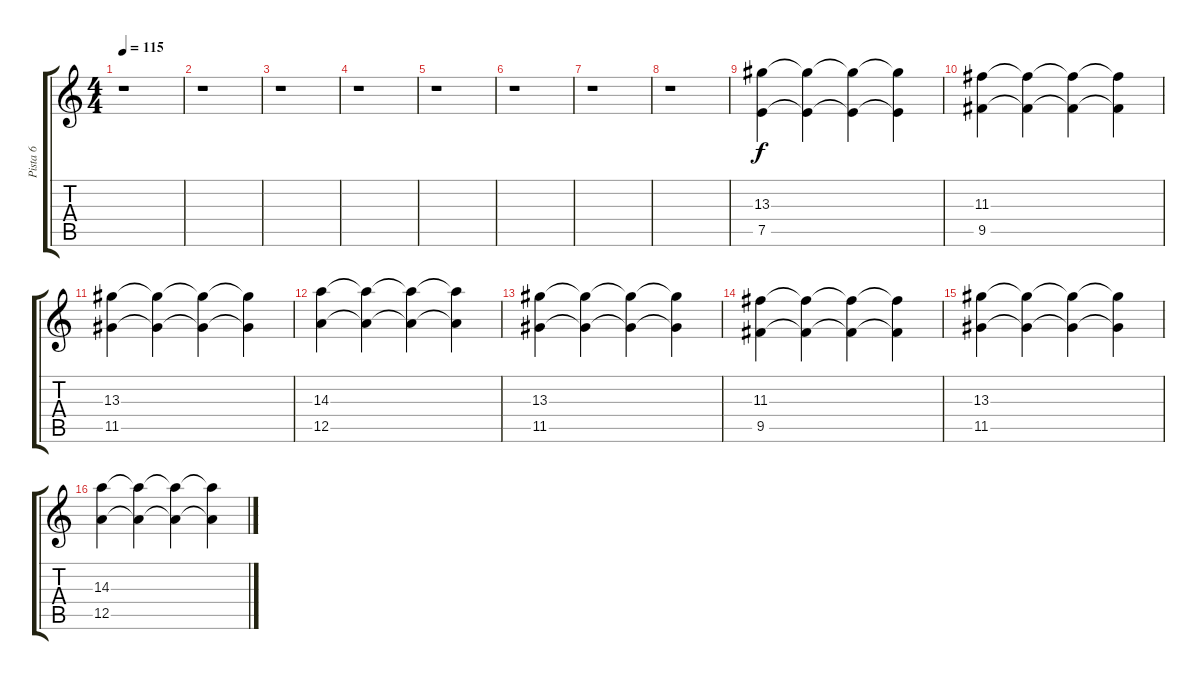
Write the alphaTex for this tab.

\track ("Pista 6" "Pista 6") {instrument electricguitarclean}
\staff {score tabs}
\tuning (E4 B3 G3 D3 A2 E2) {hide}
\ts (4 4)
\tempo 115
\clef g2
\ks c
r.1{dy f} |
r.1 |
r.1 |
r.1 |
r.1 |
r.1 |
r.1 |
r.1 |
(13.3 7.5).4 (13.3{t} 7.5{t}).4 (13.3{t} 7.5{t}).4 (13.3{t} 7.5{t}).4 |
(11.3 9.5).4 (11.3{t} 9.5{t}).4 (11.3{t} 9.5{t}).4 (11.3{t} 9.5{t}).4 |
(13.3 11.5).4 (13.3{t} 11.5{t}).4 (13.3{t} 11.5{t}).4 (13.3{t} 11.5{t}).4 |
(14.3 12.5).4 (14.3{t} 12.5{t}).4 (14.3{t} 12.5{t}).4 (14.3{t} 12.5{t}).4 |
(13.3 11.5).4 (13.3{t} 11.5{t}).4 (13.3{t} 11.5{t}).4 (13.3{t} 11.5{t}).4 |
(11.3 9.5).4 (11.3{t} 9.5{t}).4 (11.3{t} 9.5{t}).4 (11.3{t} 9.5{t}).4 |
(13.3 11.5).4 (13.3{t} 11.5{t}).4 (13.3{t} 11.5{t}).4 (13.3{t} 11.5{t}).4 |
(14.3 12.5).4 (14.3{t} 12.5{t}).4 (14.3{t} 12.5{t}).4 (14.3{t} 12.5{t}).4
